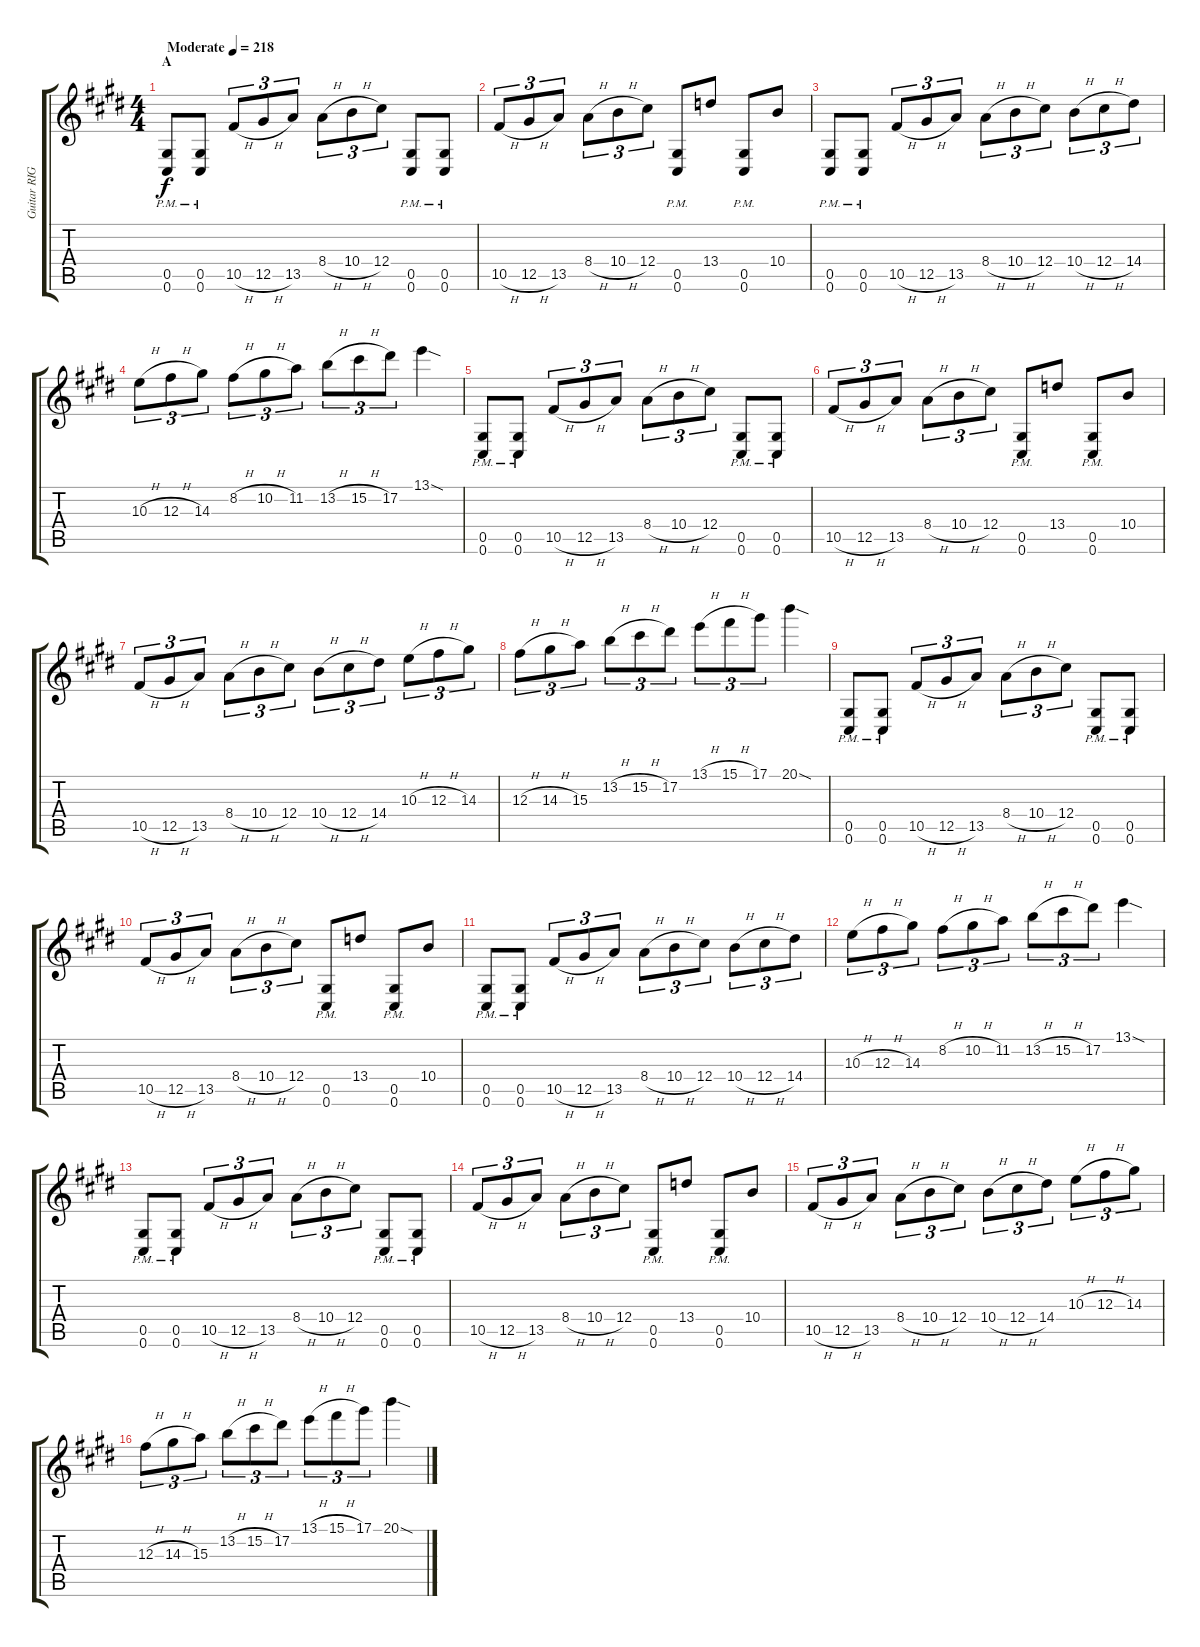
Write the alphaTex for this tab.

\track ("Guitar RIGHT" "Guitar RIG") {instrument distortionguitar}
\staff {score tabs}
\tuning (Eb4 Bb3 Gb3 Db3 Ab2 Db2) {hide}
\ts (4 4)
\section ("" "A")
\tempo (218 "Moderate")
\clef g2
\ks c#minor
(0.5{pm} 0.6{pm}).8{dy f instrument distortionguitar} (0.5{pm} 0.6{pm}).8 10.5{h}.8{tu (3 2)} 12.5{h}.8{tu (3 2)} 13.5.8{tu (3 2)} 8.4{h}.8{tu (3 2)} 10.4{h}.8{tu (3 2)} 12.4.8{tu (3 2)} (0.5{pm} 0.6{pm}).8 (0.5{pm} 0.6{pm}).8 |
10.5{h}.8{tu (3 2)} 12.5{h}.8{tu (3 2)} 13.5.8{tu (3 2)} 8.4{h}.8{tu (3 2)} 10.4{h}.8{tu (3 2)} 12.4.8{tu (3 2)} (0.5{pm} 0.6{pm}).8 13.4.8 (0.5{pm} 0.6{pm}).8 10.4.8 |
(0.5{pm} 0.6{pm}).8 (0.5{pm} 0.6{pm}).8 10.5{h}.8{tu (3 2)} 12.5{h}.8{tu (3 2)} 13.5.8{tu (3 2)} 8.4{h}.8{tu (3 2)} 10.4{h}.8{tu (3 2)} 12.4.8{tu (3 2)} 10.4{h}.8{tu (3 2)} 12.4{h}.8{tu (3 2)} 14.4.8{tu (3 2)} |
10.3{h}.8{tu (3 2)} 12.3{h}.8{tu (3 2)} 14.3.8{tu (3 2)} 8.2{h}.8{tu (3 2)} 10.2{h}.8{tu (3 2)} 11.2.8{tu (3 2)} 13.2{h}.8{tu (3 2)} 15.2{h}.8{tu (3 2)} 17.2.8{tu (3 2)} 13.1{sod}.4 |
(0.5{pm} 0.6{pm}).8 (0.5{pm} 0.6{pm}).8 10.5{h}.8{tu (3 2)} 12.5{h}.8{tu (3 2)} 13.5.8{tu (3 2)} 8.4{h}.8{tu (3 2)} 10.4{h}.8{tu (3 2)} 12.4.8{tu (3 2)} (0.5{pm} 0.6{pm}).8 (0.5{pm} 0.6{pm}).8 |
10.5{h}.8{tu (3 2)} 12.5{h}.8{tu (3 2)} 13.5.8{tu (3 2)} 8.4{h}.8{tu (3 2)} 10.4{h}.8{tu (3 2)} 12.4.8{tu (3 2)} (0.5{pm} 0.6{pm}).8 13.4.8 (0.5{pm} 0.6{pm}).8 10.4.8 |
10.5{h}.8{tu (3 2)} 12.5{h}.8{tu (3 2)} 13.5.8{tu (3 2)} 8.4{h}.8{tu (3 2)} 10.4{h}.8{tu (3 2)} 12.4.8{tu (3 2)} 10.4{h}.8{tu (3 2)} 12.4{h}.8{tu (3 2)} 14.4.8{tu (3 2)} 10.3{h}.8{tu (3 2)} 12.3{h}.8{tu (3 2)} 14.3.8{tu (3 2)} |
12.3{h}.8{tu (3 2)} 14.3{h}.8{tu (3 2)} 15.3.8{tu (3 2)} 13.2{h}.8{tu (3 2)} 15.2{h}.8{tu (3 2)} 17.2.8{tu (3 2)} 13.1{h}.8{tu (3 2)} 15.1{h}.8{tu (3 2)} 17.1.8{tu (3 2)} 20.1{sod}.4 |
(0.5{pm} 0.6{pm}).8 (0.5{pm} 0.6{pm}).8 10.5{h}.8{tu (3 2)} 12.5{h}.8{tu (3 2)} 13.5.8{tu (3 2)} 8.4{h}.8{tu (3 2)} 10.4{h}.8{tu (3 2)} 12.4.8{tu (3 2)} (0.5{pm} 0.6{pm}).8 (0.5{pm} 0.6{pm}).8 |
10.5{h}.8{tu (3 2)} 12.5{h}.8{tu (3 2)} 13.5.8{tu (3 2)} 8.4{h}.8{tu (3 2)} 10.4{h}.8{tu (3 2)} 12.4.8{tu (3 2)} (0.5{pm} 0.6{pm}).8 13.4.8 (0.5{pm} 0.6{pm}).8 10.4.8 |
(0.5{pm} 0.6{pm}).8 (0.5{pm} 0.6{pm}).8 10.5{h}.8{tu (3 2)} 12.5{h}.8{tu (3 2)} 13.5.8{tu (3 2)} 8.4{h}.8{tu (3 2)} 10.4{h}.8{tu (3 2)} 12.4.8{tu (3 2)} 10.4{h}.8{tu (3 2)} 12.4{h}.8{tu (3 2)} 14.4.8{tu (3 2)} |
10.3{h}.8{tu (3 2)} 12.3{h}.8{tu (3 2)} 14.3.8{tu (3 2)} 8.2{h}.8{tu (3 2)} 10.2{h}.8{tu (3 2)} 11.2.8{tu (3 2)} 13.2{h}.8{tu (3 2)} 15.2{h}.8{tu (3 2)} 17.2.8{tu (3 2)} 13.1{sod}.4 |
(0.5{pm} 0.6{pm}).8 (0.5{pm} 0.6{pm}).8 10.5{h}.8{tu (3 2)} 12.5{h}.8{tu (3 2)} 13.5.8{tu (3 2)} 8.4{h}.8{tu (3 2)} 10.4{h}.8{tu (3 2)} 12.4.8{tu (3 2)} (0.5{pm} 0.6{pm}).8 (0.5{pm} 0.6{pm}).8 |
10.5{h}.8{tu (3 2)} 12.5{h}.8{tu (3 2)} 13.5.8{tu (3 2)} 8.4{h}.8{tu (3 2)} 10.4{h}.8{tu (3 2)} 12.4.8{tu (3 2)} (0.5{pm} 0.6{pm}).8 13.4.8 (0.5{pm} 0.6{pm}).8 10.4.8 |
10.5{h}.8{tu (3 2)} 12.5{h}.8{tu (3 2)} 13.5.8{tu (3 2)} 8.4{h}.8{tu (3 2)} 10.4{h}.8{tu (3 2)} 12.4.8{tu (3 2)} 10.4{h}.8{tu (3 2)} 12.4{h}.8{tu (3 2)} 14.4.8{tu (3 2)} 10.3{h}.8{tu (3 2)} 12.3{h}.8{tu (3 2)} 14.3.8{tu (3 2)} |
12.3{h}.8{tu (3 2)} 14.3{h}.8{tu (3 2)} 15.3.8{tu (3 2)} 13.2{h}.8{tu (3 2)} 15.2{h}.8{tu (3 2)} 17.2.8{tu (3 2)} 13.1{h}.8{tu (3 2)} 15.1{h}.8{tu (3 2)} 17.1.8{tu (3 2)} 20.1{sod}.4
